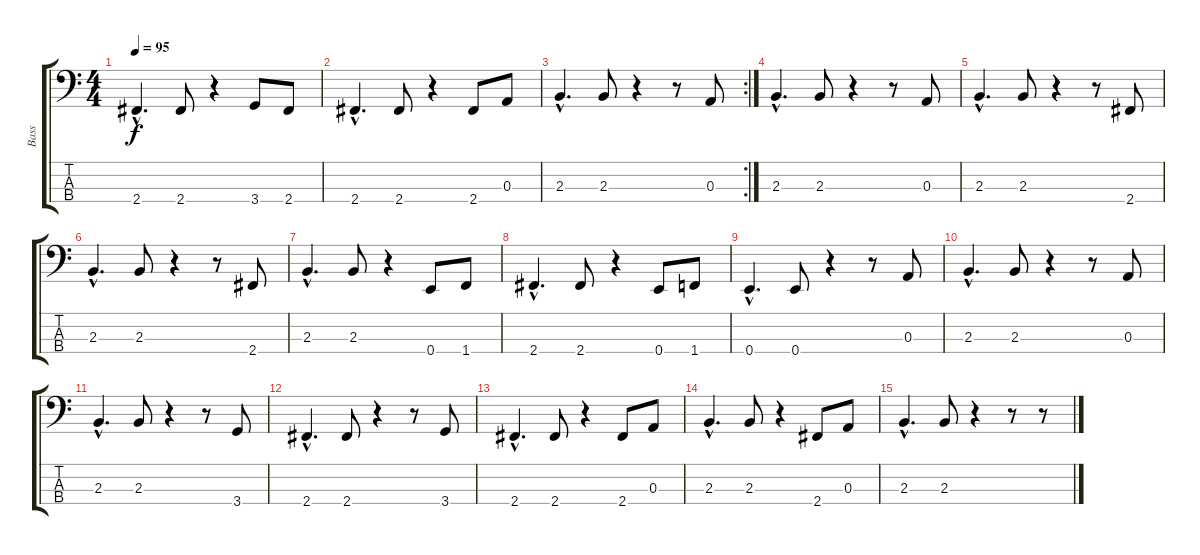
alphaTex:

\track ("Bass" "Bass") {instrument electricbassfinger}
\staff {score tabs}
\tuning (G2 D2 A1 E1) {hide}
\ts (4 4)
\tempo 95
\clef f4
\ks c
2.4{hac}.4{d dy f} 2.4.8 r.4 3.4.8 2.4.8 |
2.4{hac}.4{d} 2.4.8 r.4 2.4.8 0.3.8 |
\rc 2
2.3{hac}.4{d} 2.3.8 r.4 r.8 0.3.8 |
2.3{hac}.4{d} 2.3.8 r.4 r.8 0.3.8 |
2.3{hac}.4{d} 2.3.8 r.4 r.8 2.4.8 |
2.3{hac}.4{d} 2.3.8 r.4 r.8 2.4.8 |
2.3{hac}.4{d} 2.3.8 r.4 0.4.8 1.4.8 |
2.4{hac}.4{d} 2.4.8 r.4 0.4.8 1.4.8 |
0.4{hac}.4{d} 0.4.8 r.4 r.8 0.3.8 |
2.3{hac}.4{d} 2.3.8 r.4 r.8 0.3.8 |
2.3{hac}.4{d} 2.3.8 r.4 r.8 3.4.8 |
2.4{hac}.4{d} 2.4.8 r.4 r.8 3.4.8 |
2.4{hac}.4{d} 2.4.8 r.4 2.4.8 0.3.8 |
2.3{hac}.4{d} 2.3.8 r.4 2.4.8 0.3.8 |
2.3{hac}.4{d} 2.3.8 r.4 r.8 r.8
